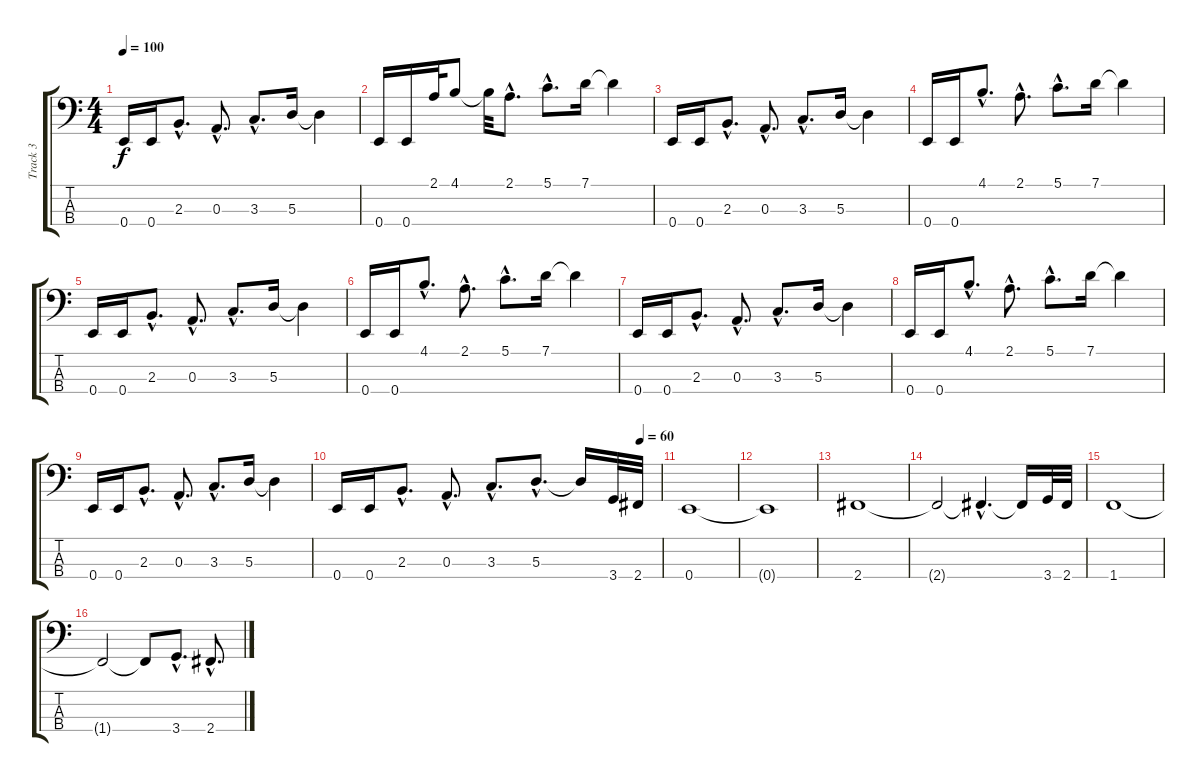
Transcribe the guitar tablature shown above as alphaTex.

\track ("Track 3" "Track 3") {instrument electricbassfinger}
\staff {score tabs}
\tuning (G2 D2 A1 E1) {hide}
\ts (4 4)
\tempo 100
\clef f4
\ks c
0.4.16{dy f} 0.4.16 2.3{hac}.8{d} 0.3{hac}.8{d} 3.3{hac}.8{d} 5.3.16 5.3{t}.4 |
0.4.16 0.4.16 2.1.32 4.1.8 4.1{t}.32 2.1{hac}.8{d} 5.1{hac}.8{d} 7.1.16 7.1{t}.4 |
0.4.16 0.4.16 2.3{hac}.8{d} 0.3{hac}.8{d} 3.3{hac}.8{d} 5.3.16 5.3{t}.4 |
0.4.16 0.4.16 4.1{hac}.8{d} 2.1{hac}.8{d} 5.1{hac}.8{d} 7.1.16 7.1{t}.4 |
0.4.16 0.4.16 2.3{hac}.8{d} 0.3{hac}.8{d} 3.3{hac}.8{d} 5.3.16 5.3{t}.4 |
0.4.16 0.4.16 4.1{hac}.8{d} 2.1{hac}.8{d} 5.1{hac}.8{d} 7.1.16 7.1{t}.4 |
0.4.16 0.4.16 2.3{hac}.8{d} 0.3{hac}.8{d} 3.3{hac}.8{d} 5.3.16 5.3{t}.4 |
0.4.16 0.4.16 4.1{hac}.8{d} 2.1{hac}.8{d} 5.1{hac}.8{d} 7.1.16 7.1{t}.4 |
0.4.16 0.4.16 2.3{hac}.8{d} 0.3{hac}.8{d} 3.3{hac}.8{d} 5.3.16 5.3{t}.4 |
\tempo (60 0.9375)
0.4.16 0.4.16 2.3{hac}.8{d} 0.3{hac}.8{d} 3.3{hac}.8{d} 5.3{hac}.8{d} 5.3{t}.16 3.4.32 2.4.32 |
0.4.1 |
0.4{t}.1 |
2.4.1 |
2.4{t}.2 2.4{hac t}.4{d} 2.4{t}.16 3.4.32 2.4.32 |
1.4.1 |
1.4{t}.2 1.4{t}.8 3.4{hac}.8{d} 2.4{hac}.8{d}
